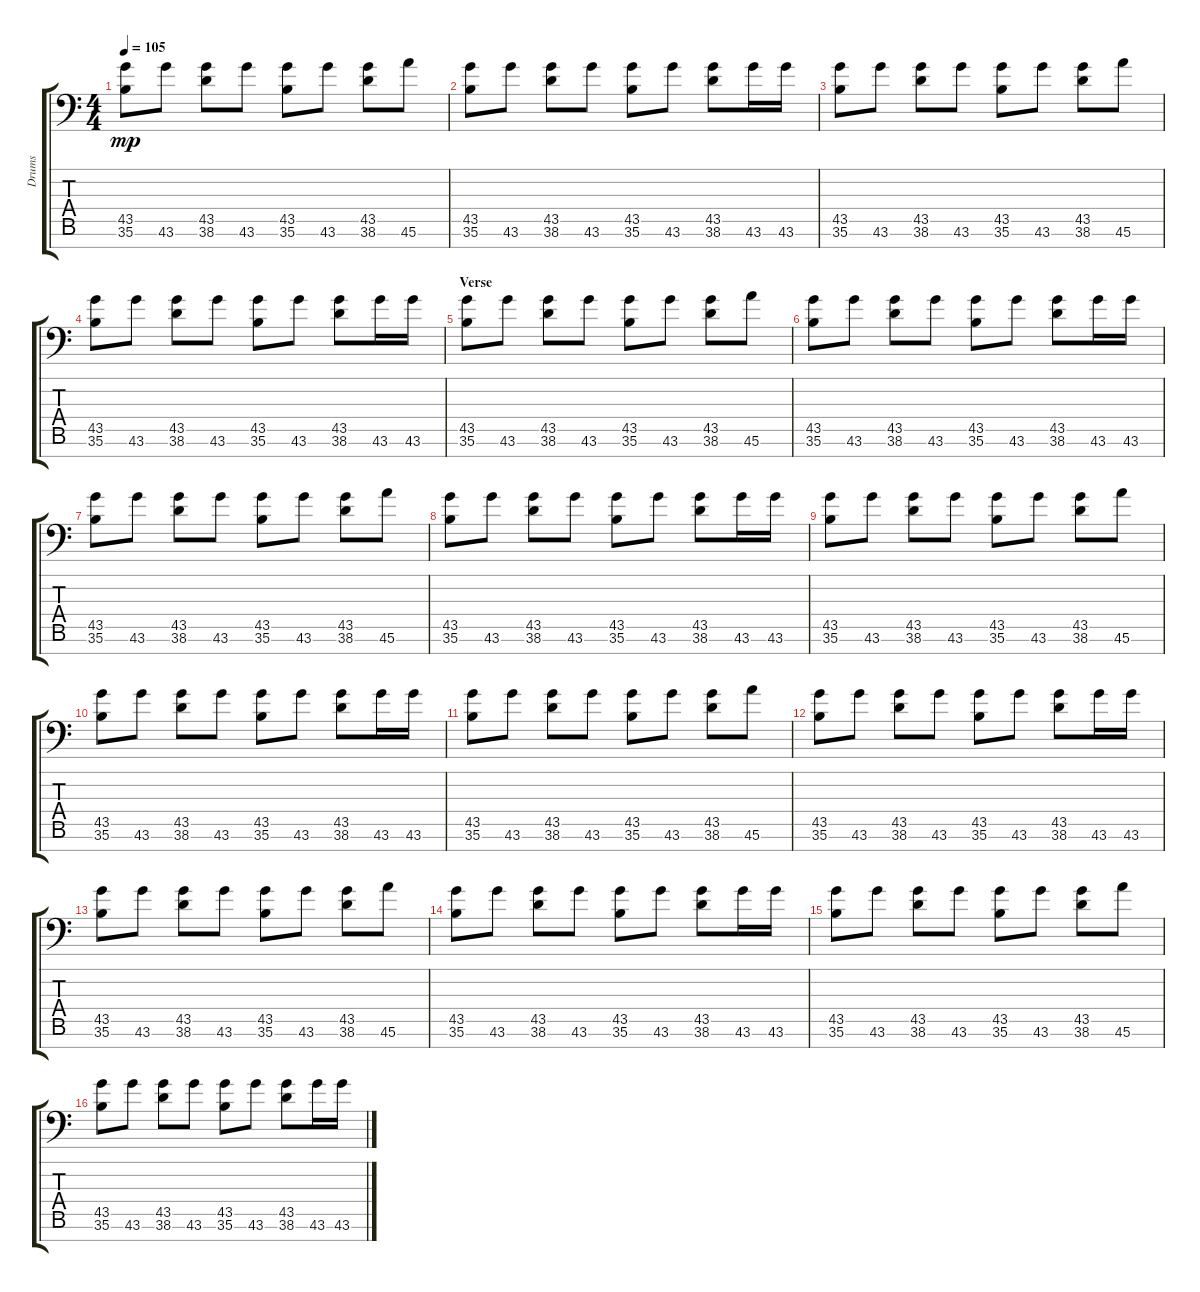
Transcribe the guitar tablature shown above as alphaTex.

\track ("Drums" "Drums") {instrument acousticgrandpiano}
\staff {score tabs}
\tuning (C-1 C-1 C-1 C-1 C-1 C-1 C-1) {hide}
\ts (4 4)
\tempo 105
\clef f4
\ks c
(43.5 35.6).8{dy mp} 43.6.8 (43.5 38.6).8 43.6.8 (43.5 35.6).8 43.6.8 (43.5 38.6).8 45.6.8 |
(43.5 35.6).8 43.6.8 (43.5 38.6).8 43.6.8 (43.5 35.6).8 43.6.8 (43.5 38.6).8 43.6.16 43.6.16 |
(43.5 35.6).8 43.6.8 (43.5 38.6).8 43.6.8 (43.5 35.6).8 43.6.8 (43.5 38.6).8 45.6.8 |
(43.5 35.6).8 43.6.8 (43.5 38.6).8 43.6.8 (43.5 35.6).8 43.6.8 (43.5 38.6).8 43.6.16 43.6.16 |
\section ("" "Verse")
(43.5 35.6).8 43.6.8 (43.5 38.6).8 43.6.8 (43.5 35.6).8 43.6.8 (43.5 38.6).8 45.6.8 |
(43.5 35.6).8 43.6.8 (43.5 38.6).8 43.6.8 (43.5 35.6).8 43.6.8 (43.5 38.6).8 43.6.16 43.6.16 |
(43.5 35.6).8 43.6.8 (43.5 38.6).8 43.6.8 (43.5 35.6).8 43.6.8 (43.5 38.6).8 45.6.8 |
(43.5 35.6).8 43.6.8 (43.5 38.6).8 43.6.8 (43.5 35.6).8 43.6.8 (43.5 38.6).8 43.6.16 43.6.16 |
(43.5 35.6).8 43.6.8 (43.5 38.6).8 43.6.8 (43.5 35.6).8 43.6.8 (43.5 38.6).8 45.6.8 |
(43.5 35.6).8 43.6.8 (43.5 38.6).8 43.6.8 (43.5 35.6).8 43.6.8 (43.5 38.6).8 43.6.16 43.6.16 |
(43.5 35.6).8 43.6.8 (43.5 38.6).8 43.6.8 (43.5 35.6).8 43.6.8 (43.5 38.6).8 45.6.8 |
(43.5 35.6).8 43.6.8 (43.5 38.6).8 43.6.8 (43.5 35.6).8 43.6.8 (43.5 38.6).8 43.6.16 43.6.16 |
(43.5 35.6).8 43.6.8 (43.5 38.6).8 43.6.8 (43.5 35.6).8 43.6.8 (43.5 38.6).8 45.6.8 |
(43.5 35.6).8 43.6.8 (43.5 38.6).8 43.6.8 (43.5 35.6).8 43.6.8 (43.5 38.6).8 43.6.16 43.6.16 |
(43.5 35.6).8 43.6.8 (43.5 38.6).8 43.6.8 (43.5 35.6).8 43.6.8 (43.5 38.6).8 45.6.8 |
(43.5 35.6).8 43.6.8 (43.5 38.6).8 43.6.8 (43.5 35.6).8 43.6.8 (43.5 38.6).8 43.6.16 43.6.16
